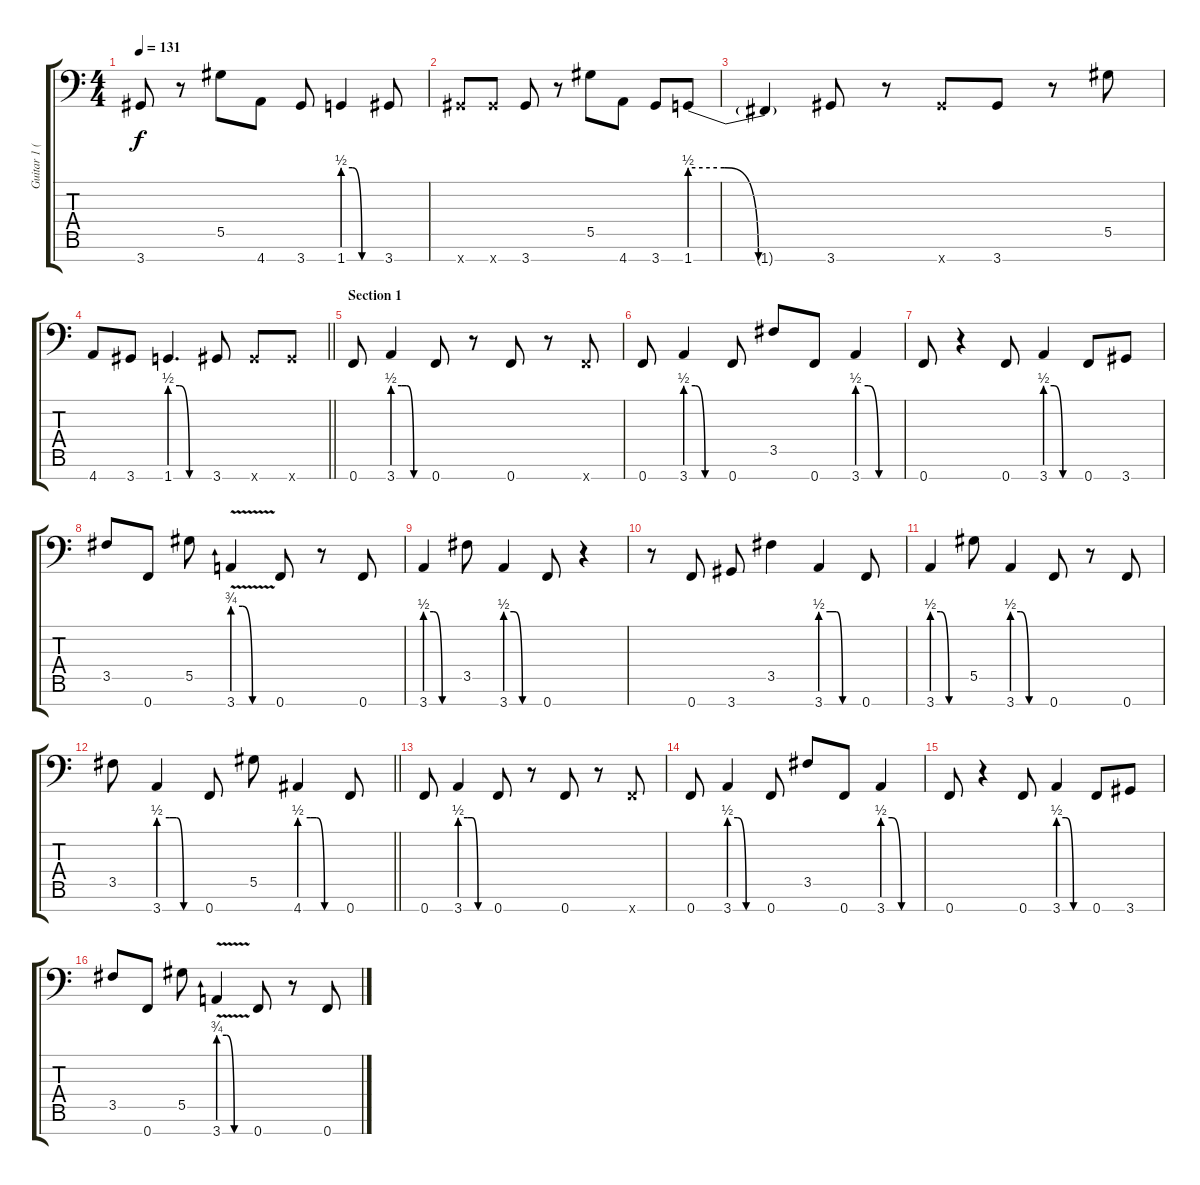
\track ("Guitar 1 (Fredrik Thordendal)" "Guitar 1 (") {instrument overdrivenguitar}
\staff {score tabs}
\tuning (Bb3 F3 Db3 Ab2 Eb2 Bb1 F1) {hide}
\ts (4 4)
\tempo 131
\clef f4
\ks c
3.7.8{dy f} r.8 5.5.8 4.7.8 3.7.8 1.7{be (custom 0 2 15 2 30 0 60 0)}.4 3.7.8 |
3.7{x}.8 3.7{x}.8 3.7.8 r.8 5.5.8 4.7.8 3.7.8 1.7{be (custom 0 2 15 2 30 0 60 0)}.8 |
1.7{t}.4 3.7.8 r.8 3.7{x}.8 3.7.8 r.8 5.5.8 |
\barLineRight lightlight
4.7.8 3.7.8 1.7{be (custom 0 2 15 2 30 0 60 0)}.4{d} 3.7.8 3.7{x}.8 3.7{x}.8 |
\section ("" "Section 1")
0.7.8 3.7{be (custom 0 2 15 2 24 2 36 0 60 0)}.4 0.7.8 r.8 0.7.8 r.8 0.7{x}.8 |
0.7.8 3.7{be (custom 0 2 15 2 30 0 60 0)}.4 0.7.8 3.5.8 0.7.8 3.7{be (custom 0 2 15 2 30 0 60 0)}.4 |
0.7.8 r.4 0.7.8 3.7{be (custom 0 2 15 2 30 0 60 0)}.4 0.7.8 3.7.8 |
3.5.8 0.7.8 5.5.8 3.7{be (custom 0 3 15 3 30 0 60 0) v}.4 0.7.8 r.8 0.7.8 |
3.7{be (custom 0 2 15 2 30 0 60 0)}.4 3.5.8 3.7{be (custom 0 2 15 2 30 0 60 0)}.4 0.7.8 r.4 |
r.8 0.7.8 3.7.8 3.5.4 3.7{be (custom 0 2 15 2 25 2 35 0 60 0)}.4 0.7.8 |
3.7{be (custom 0 2 15 2 30 0 60 0)}.4 5.5.8 3.7{be (custom 0 2 15 2 30 0 60 0)}.4 0.7.8 r.8 0.7.8 |
\barLineRight lightlight
3.5.8 3.7{be (custom 0 2 15 2 25 2 35 0 60 0)}.4 0.7.8 5.5.8 4.7{be (custom 0 2 15 2 24 2 35 0 60 0)}.4 0.7.8 |
0.7.8 3.7{be (custom 0 2 15 2 24 2 36 0 60 0)}.4 0.7.8 r.8 0.7.8 r.8 0.7{x}.8 |
0.7.8 3.7{be (custom 0 2 15 2 30 0 60 0)}.4 0.7.8 3.5.8 0.7.8 3.7{be (custom 0 2 15 2 30 0 60 0)}.4 |
0.7.8 r.4 0.7.8 3.7{be (custom 0 2 15 2 30 0 60 0)}.4 0.7.8 3.7.8 |
3.5.8 0.7.8 5.5.8 3.7{be (custom 0 3 15 3 30 0 60 0) v}.4 0.7.8 r.8 0.7.8
